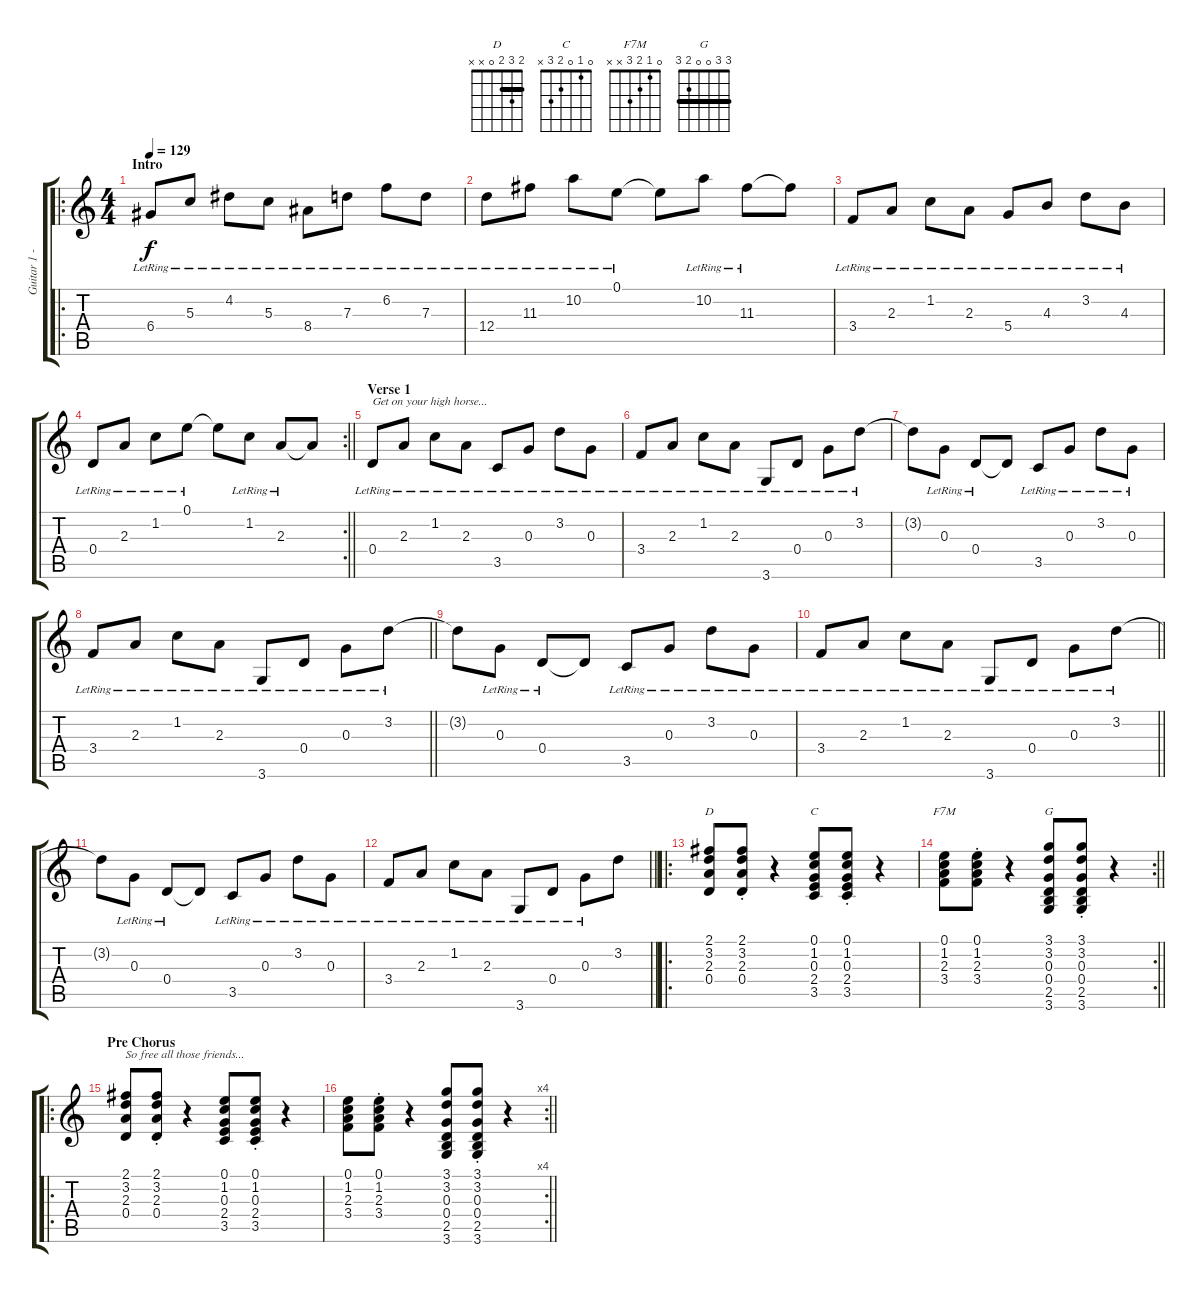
\track ("Guitar 1 - Rhythm" "Guitar 1 -") {instrument electricguitarclean}
\staff {score tabs}
\tuning (E4 B3 G3 D3 A2 E2) {hide}
\chord ("D" 2 3 2 0 x x) {barre 2}
\chord ("C" 0 1 0 2 3 x)
\chord ("F7M" 0 1 2 3 x x)
\chord ("G" 3 3 0 0 2 3) {barre 3}
\ro
\ts (4 4)
\section ("" "Intro")
\tempo 129
\clef g2
\ks c
6.4{lr}.8{dy f instrument electricguitarclean} 5.3{lr}.8 4.2{lr}.8 5.3{lr}.8 8.4{lr}.8 7.3{lr}.8 6.2{lr}.8 7.3{lr}.8 |
12.4{lr}.8 11.3{lr}.8 10.2{lr}.8 0.1{lr}.8 0.1{t}.8 10.2{lr}.8 11.3{lr}.8 11.3{t}.8 |
3.4{lr}.8 2.3{lr}.8 1.2{lr}.8 2.3{lr}.8 5.4{lr}.8 4.3{lr}.8 3.2{lr}.8 4.3{lr}.8 |
\rc 2
\barLineRight lightlight
0.4{lr}.8 2.3{lr}.8 1.2{lr}.8 0.1{lr}.8 0.1{t}.8 1.2{lr}.8 2.3{lr}.8 2.3{t}.8 |
\section ("" "Verse 1")
0.4{lr}.8{txt "Get on your high horse..."} 2.3{lr}.8 1.2{lr}.8 2.3{lr}.8 3.5{lr}.8 0.3{lr}.8 3.2{lr}.8 0.3{lr}.8 |
3.4{lr}.8 2.3{lr}.8 1.2{lr}.8 2.3{lr}.8 3.6{lr}.8 0.4{lr}.8 0.3{lr}.8 3.2{lr}.8 |
3.2{t}.8 0.3{lr}.8 0.4{lr}.8 0.4{t}.8 3.5{lr}.8 0.3{lr}.8 3.2{lr}.8 0.3{lr}.8 |
\barLineRight lightlight
3.4{lr}.8 2.3{lr}.8 1.2{lr}.8 2.3{lr}.8 3.6{lr}.8 0.4{lr}.8 0.3{lr}.8 3.2{lr}.8 |
3.2{t}.8 0.3{lr}.8 0.4{lr}.8 0.4{t}.8 3.5{lr}.8 0.3{lr}.8 3.2{lr}.8 0.3{lr}.8 |
\barLineRight lightlight
3.4{lr}.8 2.3{lr}.8 1.2{lr}.8 2.3{lr}.8 3.6{lr}.8 0.4{lr}.8 0.3{lr}.8 3.2{lr}.8 |
3.2{t}.8 0.3{lr}.8 0.4{lr}.8 0.4{t}.8 3.5{lr}.8 0.3{lr}.8 3.2{lr}.8 0.3{lr}.8 |
\barLineRight lightlight
3.4{lr}.8 2.3{lr}.8 1.2{lr}.8 2.3{lr}.8 3.6{lr}.8 0.4{lr}.8 0.3{lr}.8 3.2.8 |
\ro
\section ("" "")
(2.1 3.2 2.3 0.4).8{ch "D"} (2.1{st} 3.2{st} 2.3{st} 0.4{st}).8 r.4 (0.1 1.2 0.3 2.4 3.5).8{ch "C"} (0.1 1.2{st} 0.3 2.4 3.5).8 r.4 |
\rc 2
\barLineRight lightlight
(0.1 1.2 2.3 3.4).8{ch "F7M"} (0.1{st} 1.2{st} 2.3{st} 3.4{st}).8 r.4 (3.1 3.2 0.3 0.4 2.5 3.6).8{ch "G"} (3.1{st} 3.2{st} 0.3{st} 0.4{st} 2.5{st} 3.6{st}).8 r.4 |
\ro
\section ("" "Pre Chorus")
(2.1 3.2 2.3 0.4).8{txt "So free all those friends..."} (2.1{st} 3.2{st} 2.3{st} 0.4{st}).8 r.4 (0.1 1.2 0.3 2.4 3.5).8 (0.1 1.2{st} 0.3 2.4 3.5).8 r.4 |
\rc 4
\barLineRight lightlight
(0.1 1.2 2.3 3.4).8 (0.1{st} 1.2{st} 2.3{st} 3.4{st}).8 r.4 (3.1 3.2 0.3 0.4 2.5 3.6).8 (3.1{st} 3.2{st} 0.3{st} 0.4{st} 2.5{st} 3.6{st}).8 r.4
